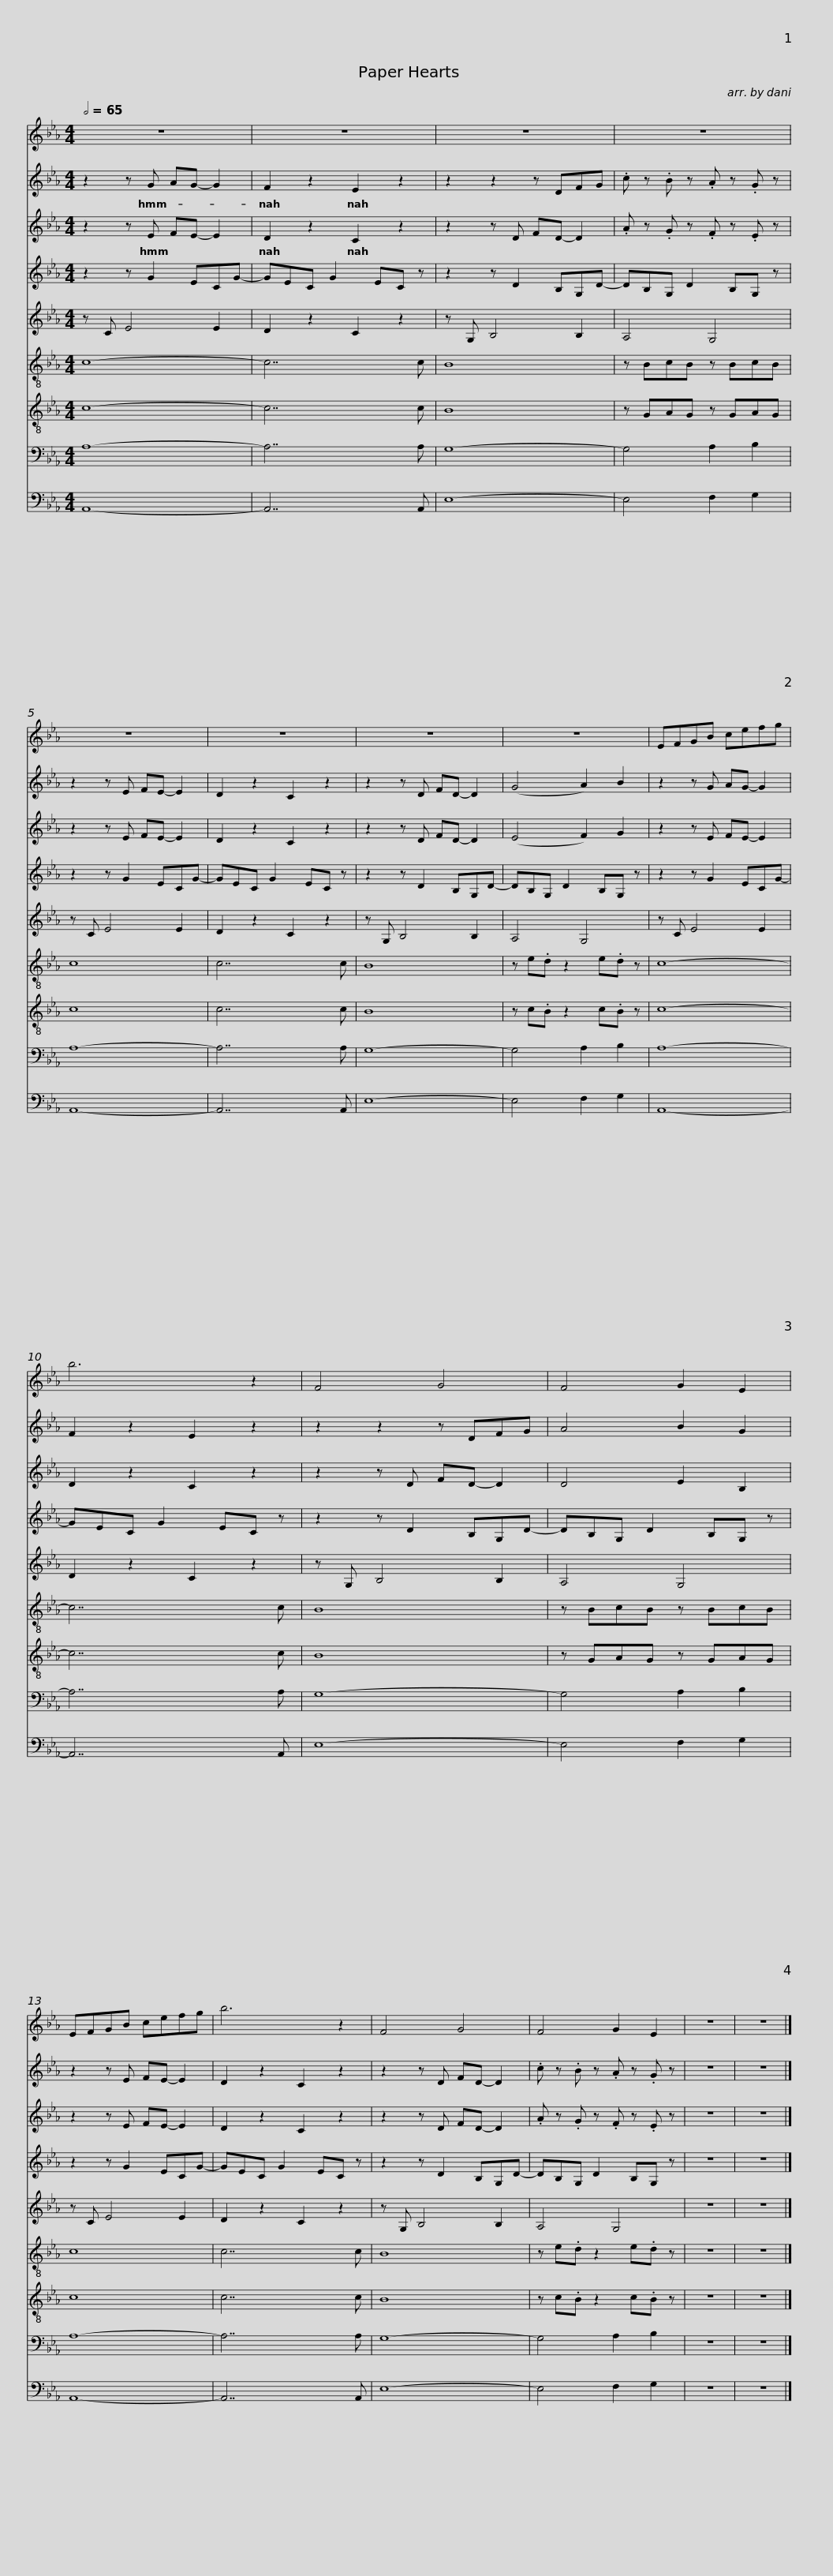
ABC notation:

X:1
%%score 1 2 3 4 5 6 7 8 9
L:1/8
Q:1/2=65
M:4/4
I:linebreak $
K:Eb
V:1 treble
V:2 treble
V:3 treble
V:4 treble
V:5 treble
V:6 treble-8
V:7 treble-8
V:8 bass
V:9 bass
V:1
 z8 | z8 | z8 | z8 |$ z8 | %5
 z8 | z8 | z8 |$ EFGB cefg | b6 z2 | %10
 F4 G4 | F4 G2 E2 |$ EFGB cefg | b6 z2 | F4 G4 | %15
 F4 G2 E2 | z8 | z8 |] %18
V:2
 z2 z G AG- G2 | F2 z2 E2 z2 | z2 z2 z DFG | .c z .B z .A z .G z |$ z2 z E FE- E2 | %5
 D2 z2 C2 z2 | z2 z D FD- D2 | (G4 A2) B2 |$ z2 z G AG- G2 | F2 z2 E2 z2 | %10
 z2 z2 z DFG | A4 B2 G2 |$ z2 z E FE- E2 | D2 z2 C2 z2 | z2 z D FD- D2 | %15
 .c z .B z .A z .G z | z8 | z8 |] %18
V:3
 z2 z E FE- E2 | D2 z2 C2 z2 | z2 z D FD- D2 | .A z .G z .F z .E z |$ z2 z E FE- E2 | %5
 D2 z2 C2 z2 | z2 z D FD- D2 | (E4 F2) G2 |$ z2 z E FE- E2 | D2 z2 C2 z2 | %10
 z2 z D FD- D2 | D4 E2 B,2 |$ z2 z E FE- E2 | D2 z2 C2 z2 | z2 z D FD- D2 | %15
 .A z .G z .F z .E z | z8 | z8 |] %18
V:4
 z2 z G2 ECG- | GEC G2 EC z | z2 z D2 B,G,D- | DB,G, D2 B,G, z |$ z2 z G2 ECG- | %5
 GEC G2 EC z | z2 z D2 B,G,D- | DB,G, D2 B,G, z |$ z2 z G2 ECG- | GEC G2 EC z | %10
 z2 z D2 B,G,D- | DB,G, D2 B,G, z |$ z2 z G2 ECG- | GEC G2 EC z | z2 z D2 B,G,D- | %15
 DB,G, D2 B,G, z | z8 | z8 |] %18
V:5
 z C E4 E2 | D2 z2 C2 z2 | z G, B,4 B,2 | A,4 G,4 |$ z C E4 E2 | %5
 D2 z2 C2 z2 | z G, B,4 B,2 | A,4 G,4 |$ z C E4 E2 | D2 z2 C2 z2 | %10
 z G, B,4 B,2 | A,4 G,4 |$ z C E4 E2 | D2 z2 C2 z2 | z G, B,4 B,2 | %15
 A,4 G,4 | z8 | z8 |] %18
V:6
 c8- | c7 c | B8 | z BcB z BcB |$ c8 | %5
 c7 c | B8 | z e.d z2 e.d z |$ c8- | c7 c | %10
 B8 | z BcB z BcB |$ c8 | c7 c | B8 | %15
 z e.d z2 e.d z | z8 | z8 |] %18
V:7
 c8- | c7 c | B8 | z GAG z GAG |$ c8 | %5
 c7 c | B8 | z c.B z2 c.B z |$ c8- | c7 c | %10
 B8 | z GAG z GAG |$ c8 | c7 c | B8 | %15
 z c.B z2 c.B z | z8 | z8 |] %18
V:8
 A,8- | A,7 A, | G,8- | G,4 A,2 B,2 |$ A,8- | %5
 A,7 A, | G,8- | G,4 A,2 B,2 |$ A,8- | A,7 A, | %10
 G,8- | G,4 A,2 B,2 |$ A,8- | A,7 A, | G,8- | %15
 G,4 A,2 B,2 | z8 | z8 |] %18
V:9
 A,,8- | A,,7 A,, | E,8- | E,4 F,2 G,2 |$ A,,8- | %5
 A,,7 A,, | E,8- | E,4 F,2 G,2 |$ A,,8- | A,,7 A,, | %10
 E,8- | E,4 F,2 G,2 |$ A,,8- | A,,7 A,, | E,8- | %15
 E,4 F,2 G,2 | z8 | z8 |] %18
